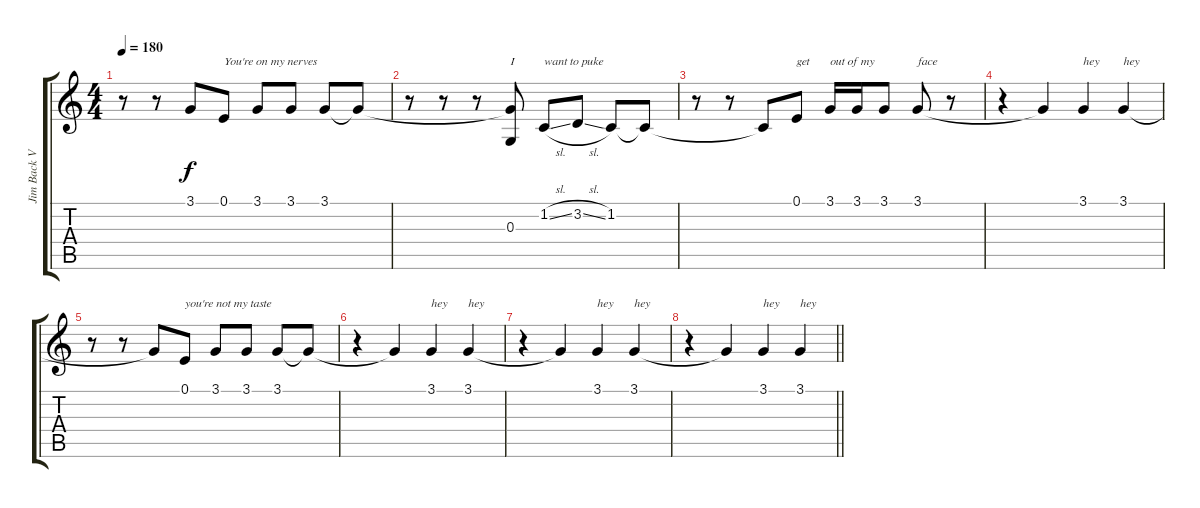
\track ("Jim Back Vocals" "Jim Back V") {instrument englishhorn}
\staff {score tabs}
\tuning (E4 B3 G3 D3 A2 E2) {hide}
\ts (4 4)
\tempo 180
\clef g2
\ks c
r.8{dy f} r.8 3.1{t}.8 0.1.8{txt "You're on my nerves"} 3.1.8 3.1.8 3.1.8 3.1{t}.8 |
r.8 r.8 r.8 (3.1{t} 0.3).8{txt "I"} 1.2{sl}.8{txt "want to puke"} 3.2{sl}.8 1.2.8 1.2{t}.8 |
r.8 r.8 1.2{t}.8 0.1.8{txt "get"} 3.1.16{txt "out of my"} 3.1.16 3.1.8 3.1.8{txt "face"} r.8 |
r.4 3.1{t}.4 3.1.4{txt "hey"} 3.1.4{txt "hey"} |
r.8 r.8 3.1{t}.8 0.1.8{txt "you're not my taste"} 3.1.8 3.1.8 3.1.8 3.1{t}.8 |
r.4 3.1{t}.4 3.1.4{txt "hey"} 3.1.4{txt "hey"} |
r.4 3.1{t}.4 3.1.4{txt "hey"} 3.1.4{txt "hey"} |
\barLineRight lightlight
r.4 3.1{t}.4 3.1.4{txt "hey"} 3.1.4{txt "hey"}
